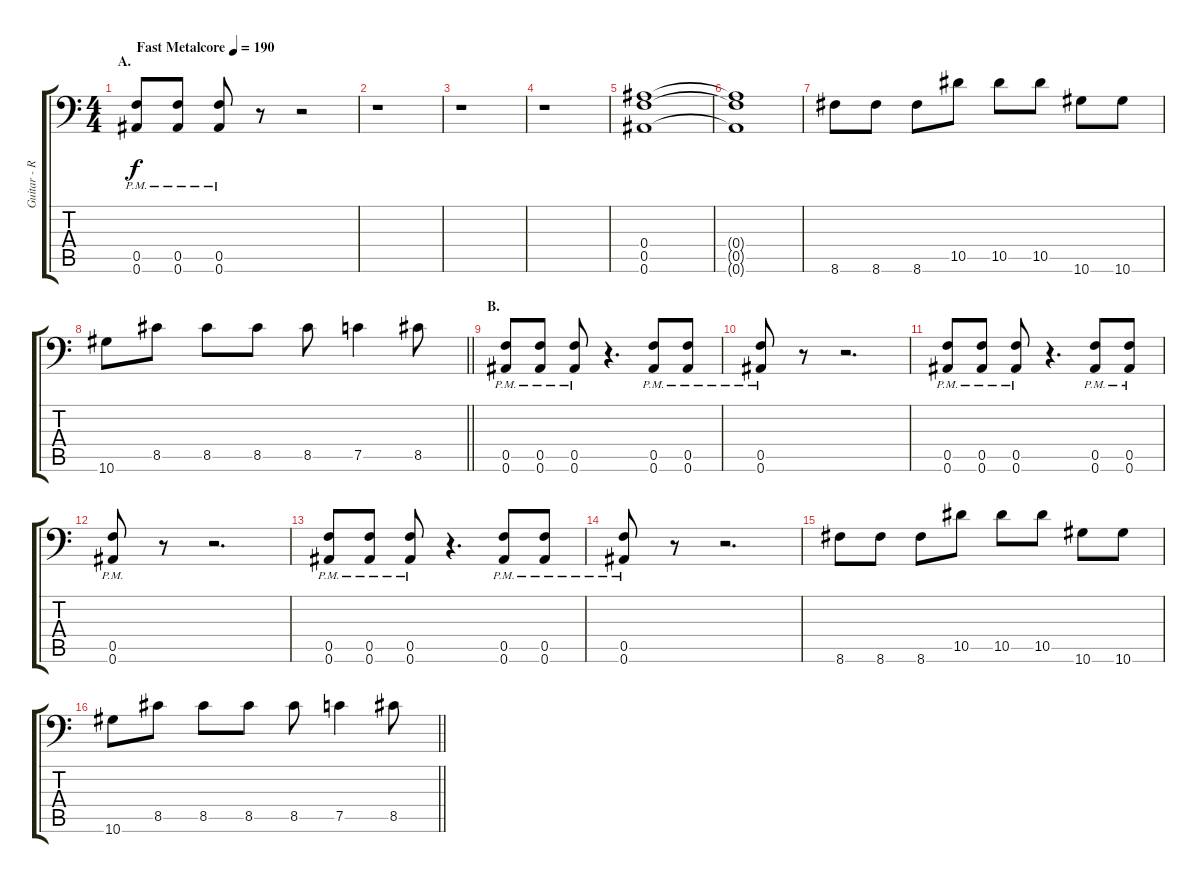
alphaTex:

\track ("Guitar - Right" "Guitar - R") {instrument distortionguitar}
\staff {score tabs}
\tuning (C4 G3 Eb3 Bb2 F2 Bb1) {hide}
\ts (4 4)
\section ("" "A.")
\tempo (190 "Fast Metalcore")
\clef f4
\ks c
(0.5{pm} 0.6{pm}).8{dy f instrument distortionguitar} (0.5{pm} 0.6{pm}).8 (0.5{pm} 0.6{pm}).8 r.8 r.2 |
r.1 |
r.1 |
r.1 |
(0.4 0.5 0.6).1 |
(0.4{t} 0.5{t} 0.6{t}).1 |
8.6.8 8.6.8 8.6.8 10.5.8 10.5.8 10.5.8 10.6.8 10.6.8 |
\barLineRight lightlight
10.6.8 8.5.8 8.5.8 8.5.8 8.5.8 7.5.4 8.5.8 |
\section ("" "B.")
(0.5{pm} 0.6{pm}).8 (0.5{pm} 0.6{pm}).8 (0.5{pm} 0.6{pm}).8 r.4{d} (0.5{pm} 0.6{pm}).8 (0.5{pm} 0.6{pm}).8 |
(0.5{pm} 0.6{pm}).8 r.8 r.2{d} |
(0.5{pm} 0.6{pm}).8 (0.5{pm} 0.6{pm}).8 (0.5{pm} 0.6{pm}).8 r.4{d} (0.5{pm} 0.6{pm}).8 (0.5{pm} 0.6{pm}).8 |
(0.5{pm} 0.6{pm}).8 r.8 r.2{d} |
(0.5{pm} 0.6{pm}).8 (0.5{pm} 0.6{pm}).8 (0.5{pm} 0.6{pm}).8 r.4{d} (0.5{pm} 0.6{pm}).8 (0.5{pm} 0.6{pm}).8 |
(0.5{pm} 0.6{pm}).8 r.8 r.2{d} |
8.6.8 8.6.8 8.6.8 10.5.8 10.5.8 10.5.8 10.6.8 10.6.8 |
\barLineRight lightlight
10.6.8 8.5.8 8.5.8 8.5.8 8.5.8 7.5.4 8.5.8
